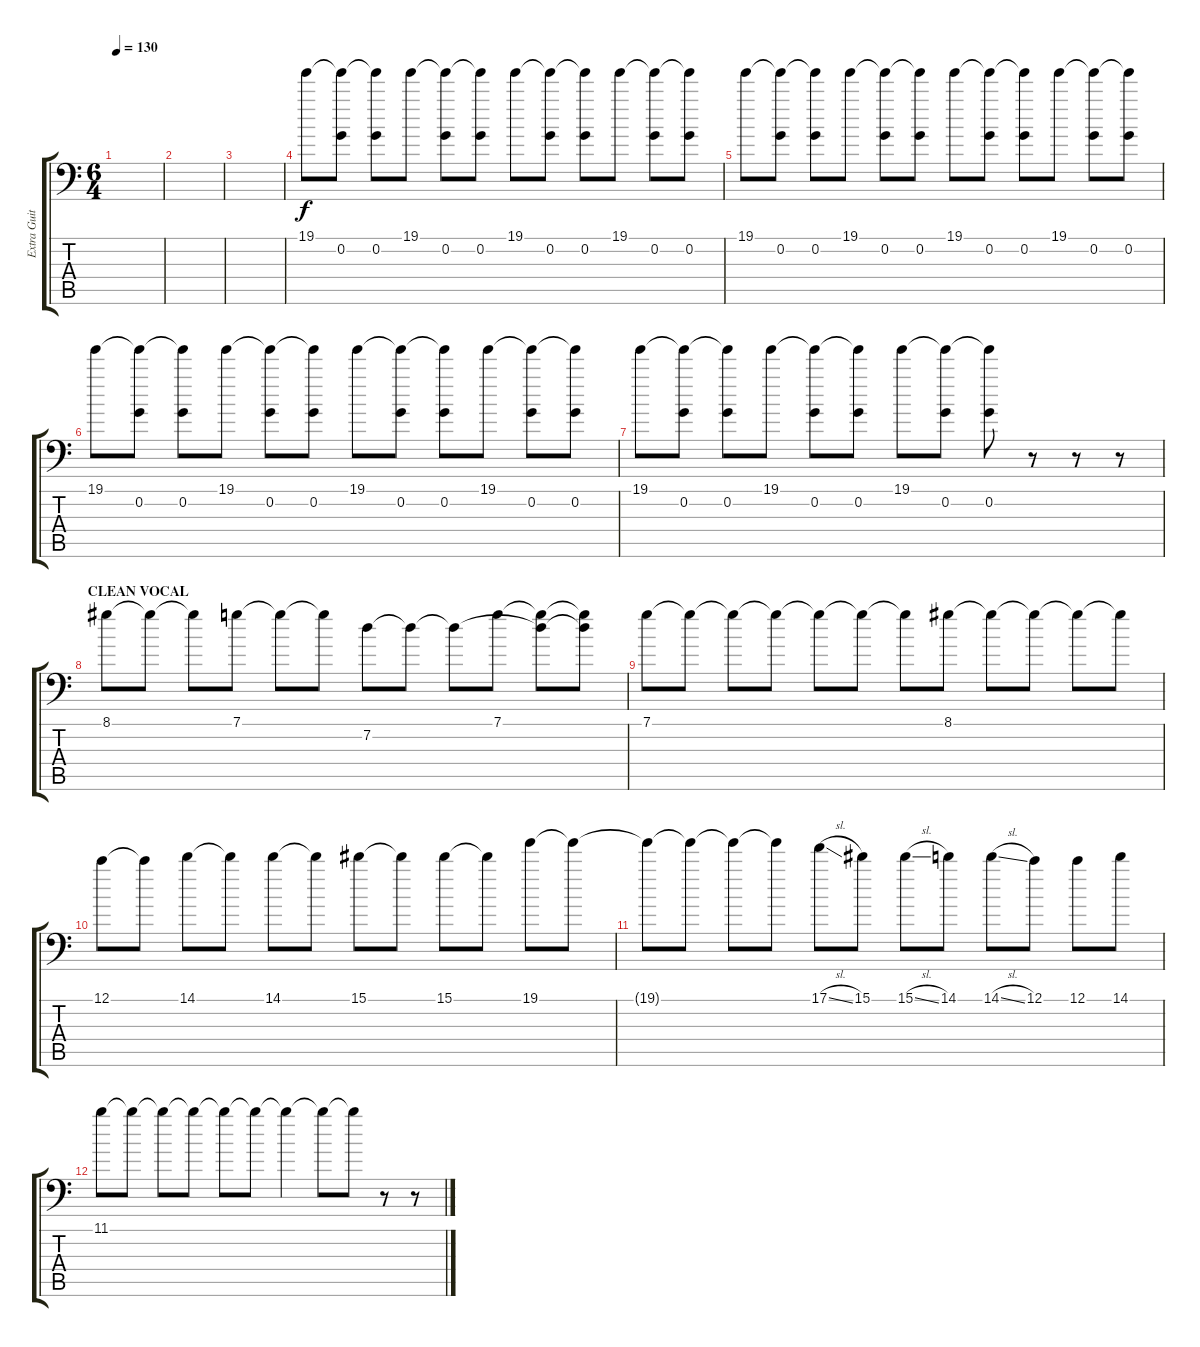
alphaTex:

\track ("Extra Guitar" "Extra Guit") {instrument electricguitarclean}
\staff {score tabs}
\tuning (C4 G3 Eb3 Bb2 D2 G1) {hide}
\ts (6 4)
\tempo 130
\clef f4
\ks c
|
|
|
19.1.8{dy f instrument electricguitarclean} (19.1{t} 0.2).8 (19.1{t} 0.2).8 19.1.8 (19.1{t} 0.2).8 (19.1{t} 0.2).8 19.1.8 (19.1{t} 0.2).8 (19.1{t} 0.2).8 19.1.8 (19.1{t} 0.2).8 (19.1{t} 0.2).8 |
19.1.8 (19.1{t} 0.2).8 (19.1{t} 0.2).8 19.1.8 (19.1{t} 0.2).8 (19.1{t} 0.2).8 19.1.8 (19.1{t} 0.2).8 (19.1{t} 0.2).8 19.1.8 (19.1{t} 0.2).8 (19.1{t} 0.2).8 |
19.1.8 (19.1{t} 0.2).8 (19.1{t} 0.2).8 19.1.8 (19.1{t} 0.2).8 (19.1{t} 0.2).8 19.1.8 (19.1{t} 0.2).8 (19.1{t} 0.2).8 19.1.8 (19.1{t} 0.2).8 (19.1{t} 0.2).8 |
19.1.8 (19.1{t} 0.2).8 (19.1{t} 0.2).8 19.1.8 (19.1{t} 0.2).8 (19.1{t} 0.2).8 19.1.8 (19.1{t} 0.2).8 (19.1{t} 0.2).8 r.8 r.8 r.8 |
\section ("" "CLEAN VOCAL")
8.1.8{volume 11 instrument overdrivenguitar} 8.1{t}.8 8.1{t}.8 7.1.8 7.1{t}.8 7.1{t}.8 7.2.8 7.2{t}.8 7.2{t}.8 7.1.8 (7.1{t} 7.2{t}).8 (7.1{t} 7.2{t}).8 |
7.1.8 7.1{t}.8 7.1{t}.8 7.1{t}.8 7.1{t}.8 7.1{t}.8 7.1{t}.8 8.1.8 8.1{t}.8 8.1{t}.8 8.1{t}.8 8.1{t}.8 |
12.1.8 12.1{t}.8 14.1.8 14.1{t}.8 14.1.8 14.1{t}.8 15.1.8 15.1{t}.8 15.1.8 15.1{t}.8 19.1.8 19.1{t}.8 |
19.1{t}.8 19.1{t}.8 19.1{t}.8 19.1{t}.8 17.1{sl}.8 15.1.8 15.1{sl}.8 14.1.8 14.1{sl}.8 12.1.8 12.1.8 14.1.8 |
11.1.8 11.1{t}.8 11.1{t}.8 11.1{t}.8 11.1{t}.8 11.1{t}.8 11.1{t}.4 11.1{t}.8 11.1{t}.8 r.8 r.8
